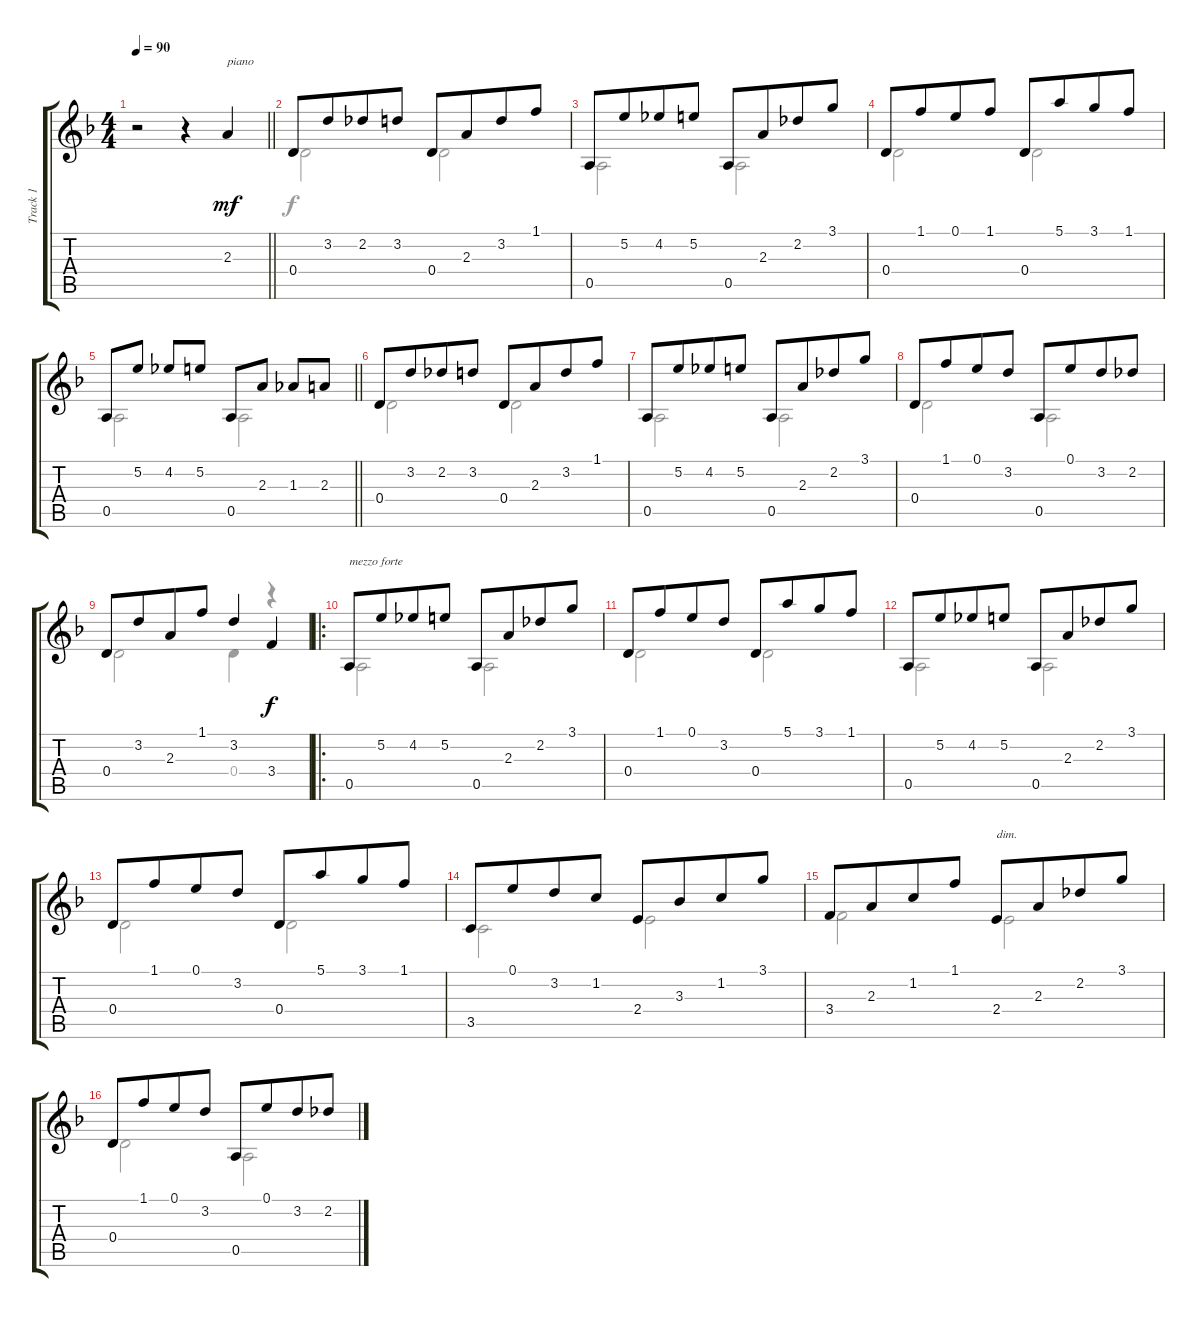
\track ("Track 1" "Track 1") {instrument acousticguitarsteel}
\staff {score tabs}
\tuning (E4 B3 G3 D3 A2 E2) {hide}
\voice
\ts (4 4)
\tempo 90
\clef g2
\barLineRight lightlight
\ks dminor
r.2{dy mf instrument acousticguitarsteel} r.4 2.3.4{txt "piano" beam Up} |
0.4.8 3.2.8{beam merge} 2.2.8 3.2.8 0.4.8 2.3.8{beam merge} 3.2.8 1.1.8 |
0.5.8 5.2.8{beam merge} 4.2.8 5.2.8 0.5.8 2.3.8{beam merge} 2.2.8 3.1.8 |
0.4.8 1.1.8{beam merge} 0.1.8{beam merge} 1.1.8{beam split} 0.4.8 5.1.8{beam merge} 3.1.8 1.1.8 |
\barLineRight lightlight
0.5.8 5.2.8 4.2.8 5.2.8 0.5.8 2.3.8 1.3.8 2.3.8 |
0.4.8 3.2.8{beam merge} 2.2.8 3.2.8 0.4.8 2.3.8{beam merge} 3.2.8 1.1.8 |
0.5.8 5.2.8{beam merge} 4.2.8 5.2.8 0.5.8 2.3.8{beam merge} 2.2.8 3.1.8 |
0.4.8 1.1.8{beam merge} 0.1.8 3.2.8 0.5.8 0.1.8{beam merge} 3.2.8 2.2.8 |
0.4.8 3.2.8{beam merge} 2.3.8 1.1.8 3.2.4 3.4.4{dy f} |
\ro
0.5.8{txt "mezzo forte"} 5.2.8{beam merge} 4.2.8 5.2.8 0.5.8 2.3.8{beam merge} 2.2.8 3.1.8 |
0.4.8 1.1.8{beam merge} 0.1.8 3.2.8{beam split} 0.4.8 5.1.8{beam merge} 3.1.8 1.1.8 |
0.5.8 5.2.8{beam merge} 4.2.8 5.2.8 0.5.8 2.3.8{beam merge} 2.2.8 3.1.8 |
0.4.8 1.1.8{beam merge} 0.1.8 3.2.8{beam split} 0.4.8 5.1.8{beam merge} 3.1.8 1.1.8 |
3.5.8 0.1.8{beam merge} 3.2.8 1.2.8 2.4.8 3.3.8{beam merge} 1.2.8 3.1.8 |
3.4.8 2.3.8{beam merge} 1.2.8 1.1.8 2.4.8{txt "dim." volume 8} 2.3.8{beam merge} 2.2.8 3.1.8 |
0.4.8 1.1.8{beam merge} 0.1.8 3.2.8 0.5.8 0.1.8{beam merge} 3.2.8 2.2.8
\voice
\clef g2
\ottava regular
\simile none
\barLineRight lightlight
\ks dminor
|
0.4.2 0.4.2 |
0.5.2 0.5.2 |
0.4.2 0.4.2 |
\barLineRight lightlight
0.5.2 0.5.2 |
0.4.2 0.4.2 |
0.5.2 0.5.2 |
0.4.2 0.5.2 |
0.4.2 0.4.4 r.4 |
0.5.2{dy f} 0.5.2 |
0.4.2 0.4.2 |
0.5.2 0.5.2 |
0.4.2 0.4.2 |
3.5.2 2.4.2 |
3.4.2 2.4.2 |
0.4.2 0.5.2
